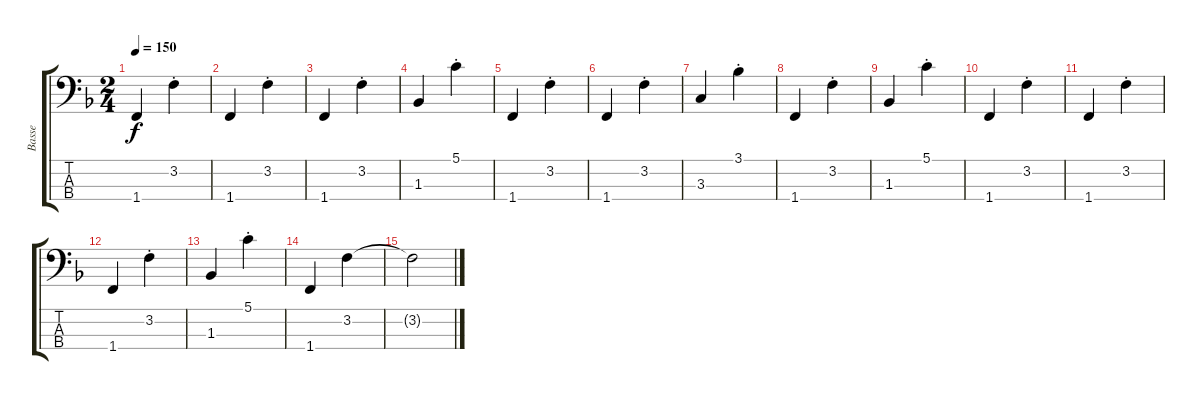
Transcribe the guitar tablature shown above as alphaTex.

\track ("Basse" "Basse") {instrument acousticbass}
\staff {score tabs}
\tuning (G2 D2 A1 E1) {hide}
\ts (2 4)
\tempo 150
\clef f4
\ks f
1.4.4{dy f} 3.2{st}.4 |
1.4.4 3.2{st}.4 |
1.4.4 3.2{st}.4 |
1.3.4 5.1{st}.4 |
1.4.4 3.2{st}.4 |
1.4.4 3.2{st}.4 |
3.3.4 3.1{st}.4 |
1.4.4 3.2{st}.4 |
1.3.4 5.1{st}.4 |
1.4.4 3.2{st}.4 |
1.4.4 3.2{st}.4 |
1.4.4 3.2{st}.4 |
1.3.4 5.1{st}.4 |
1.4.4 3.2.4 |
3.2{t}.2
